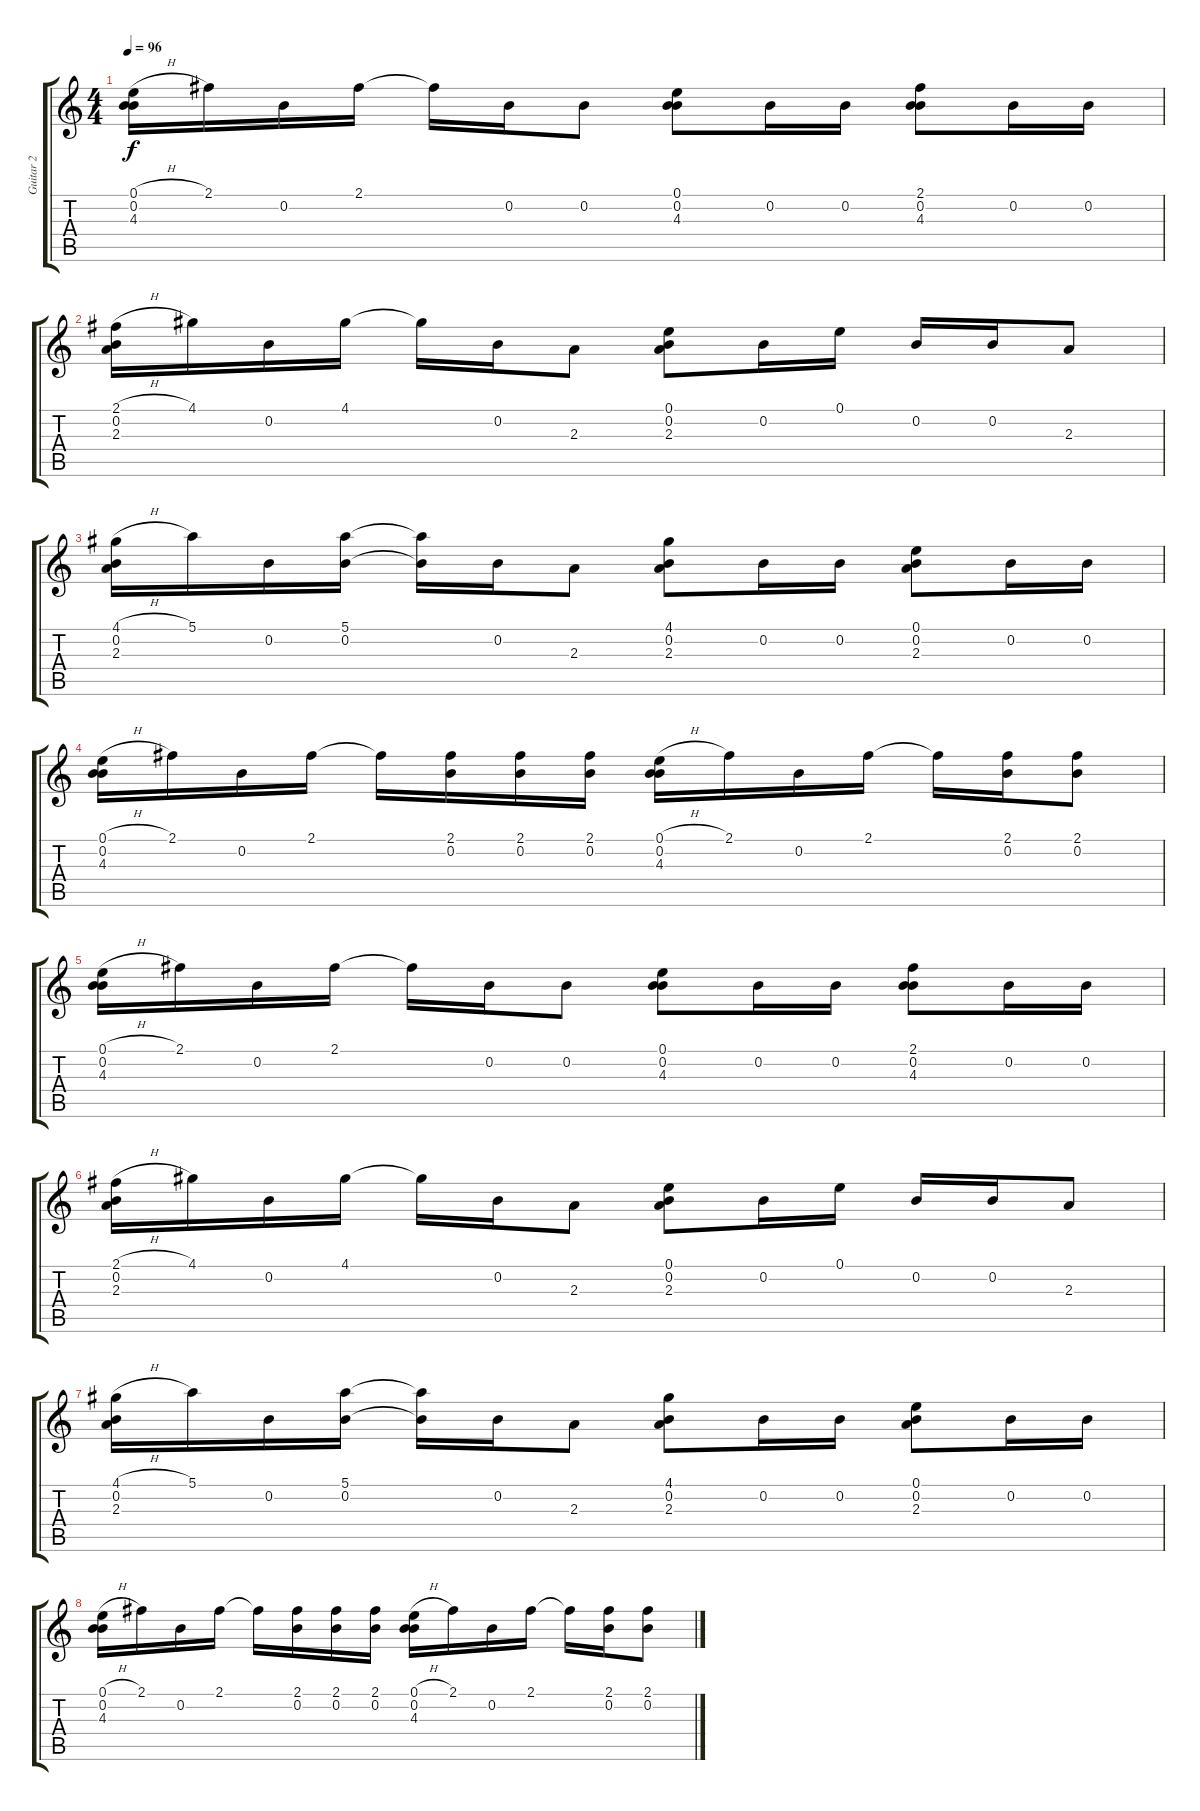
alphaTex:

\track ("Guitar 2" "Guitar 2") {instrument acousticguitarsteel}
\staff {score tabs}
\tuning (E4 B3 G3 D3 A2 E2) {hide}
\ts (4 4)
\tempo 96
\clef g2
\ks c
(0.1{h} 0.2 4.3).16{dy f} 2.1.16 0.2.16 2.1.16 2.1{t}.16 0.2.16 0.2.8 (0.1 0.2 4.3).8 0.2.16 0.2.16 (2.1 0.2 4.3).8 0.2.16 0.2.16 |
(2.1{h} 0.2 2.3).16 4.1.16 0.2.16 4.1.16 4.1{t}.16 0.2.16 2.3.8 (0.1 0.2 2.3).8 0.2.16 0.1.16 0.2.16 0.2.16 2.3.8 |
(4.1{h} 0.2 2.3).16 5.1.16 0.2.16 (5.1 0.2).16 (5.1{t} 0.2{t}).16 0.2.16 2.3.8 (4.1 0.2 2.3).8 0.2.16 0.2.16 (0.1 0.2 2.3).8 0.2.16 0.2.16 |
(0.1{h} 0.2 4.3).16 2.1.16 0.2.16 2.1.16 2.1{t}.16 (2.1 0.2).16 (2.1 0.2).16 (2.1 0.2).16 (0.1{h} 0.2 4.3).16 2.1.16 0.2.16 2.1.16 2.1{t}.16 (2.1 0.2).16 (2.1 0.2).8 |
(0.1{h} 0.2 4.3).16 2.1.16 0.2.16 2.1.16 2.1{t}.16 0.2.16 0.2.8 (0.1 0.2 4.3).8 0.2.16 0.2.16 (2.1 0.2 4.3).8 0.2.16 0.2.16 |
(2.1{h} 0.2 2.3).16 4.1.16 0.2.16 4.1.16 4.1{t}.16 0.2.16 2.3.8 (0.1 0.2 2.3).8 0.2.16 0.1.16 0.2.16 0.2.16 2.3.8 |
(4.1{h} 0.2 2.3).16 5.1.16 0.2.16 (5.1 0.2).16 (5.1{t} 0.2{t}).16 0.2.16 2.3.8 (4.1 0.2 2.3).8 0.2.16 0.2.16 (0.1 0.2 2.3).8 0.2.16 0.2.16 |
(0.1{h} 0.2 4.3).16 2.1.16 0.2.16 2.1.16 2.1{t}.16 (2.1 0.2).16 (2.1 0.2).16 (2.1 0.2).16 (0.1{h} 0.2 4.3).16 2.1.16 0.2.16 2.1.16 2.1{t}.16 (2.1 0.2).16 (2.1 0.2).8
